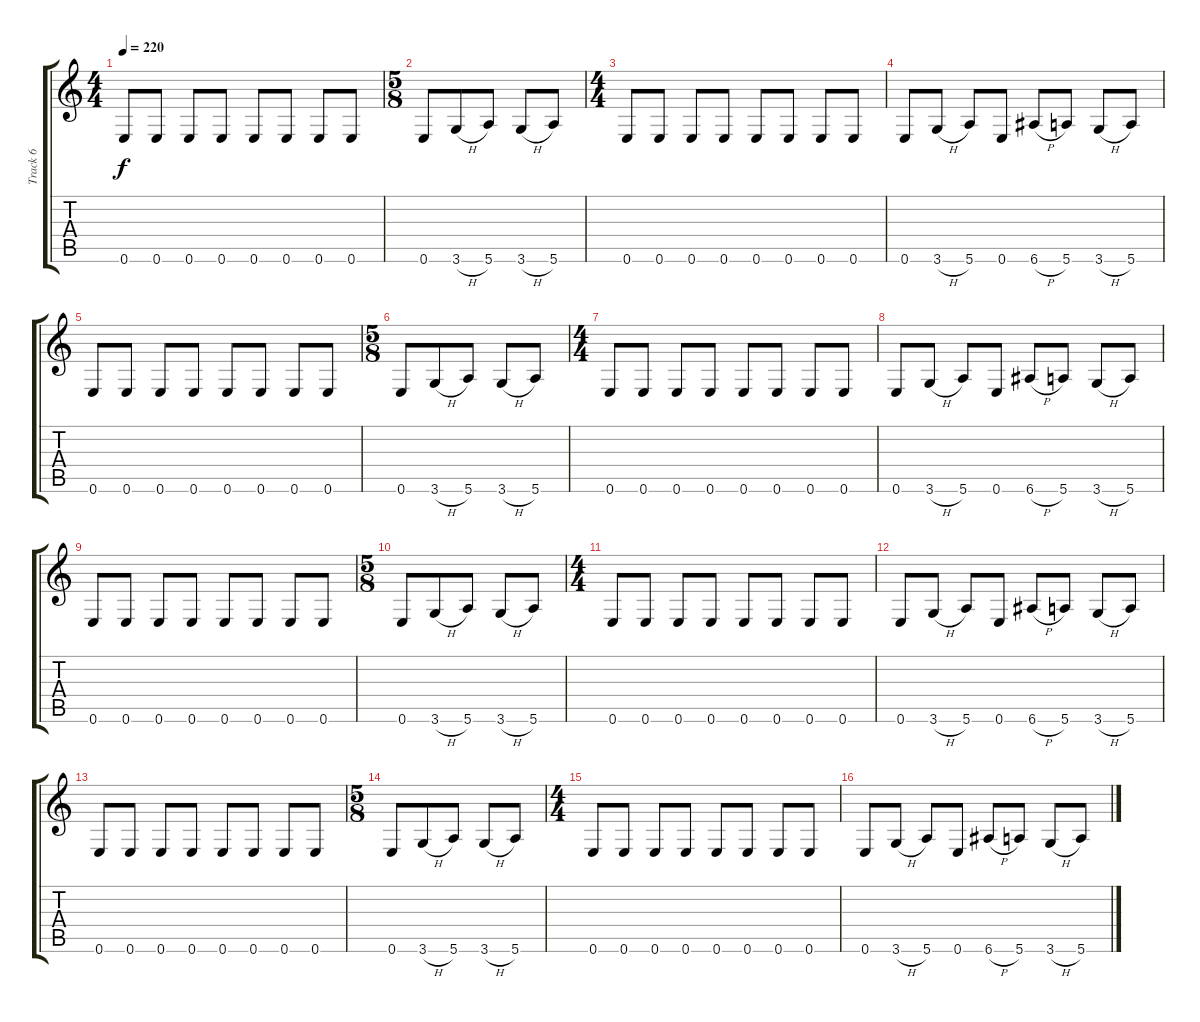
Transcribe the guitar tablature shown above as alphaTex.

\track ("Track 6" "Track 6") {instrument electricbassfinger}
\staff {score tabs}
\tuning (E4 B3 G3 D3 A2 E2) {hide}
\ts (4 4)
\tempo 220
\clef g2
\ks c
0.6.8{dy f} 0.6.8 0.6.8 0.6.8 0.6.8 0.6.8 0.6.8 0.6.8 |
\ts (5 8)
0.6.8 3.6{h}.8 5.6.8 3.6{h}.8 5.6.8 |
\ts (4 4)
0.6.8 0.6.8 0.6.8 0.6.8 0.6.8 0.6.8 0.6.8 0.6.8 |
0.6.8 3.6{h}.8 5.6.8 0.6.8 6.6{h}.8 5.6.8 3.6{h}.8 5.6.8 |
0.6.8 0.6.8 0.6.8 0.6.8 0.6.8 0.6.8 0.6.8 0.6.8 |
\ts (5 8)
0.6.8 3.6{h}.8 5.6.8 3.6{h}.8 5.6.8 |
\ts (4 4)
0.6.8 0.6.8 0.6.8 0.6.8 0.6.8 0.6.8 0.6.8 0.6.8 |
0.6.8 3.6{h}.8 5.6.8 0.6.8 6.6{h}.8 5.6.8 3.6{h}.8 5.6.8 |
0.6.8 0.6.8 0.6.8 0.6.8 0.6.8 0.6.8 0.6.8 0.6.8 |
\ts (5 8)
0.6.8 3.6{h}.8 5.6.8 3.6{h}.8 5.6.8 |
\ts (4 4)
0.6.8 0.6.8 0.6.8 0.6.8 0.6.8 0.6.8 0.6.8 0.6.8 |
0.6.8 3.6{h}.8 5.6.8 0.6.8 6.6{h}.8 5.6.8 3.6{h}.8 5.6.8 |
0.6.8 0.6.8 0.6.8 0.6.8 0.6.8 0.6.8 0.6.8 0.6.8 |
\ts (5 8)
0.6.8 3.6{h}.8 5.6.8 3.6{h}.8 5.6.8 |
\ts (4 4)
0.6.8 0.6.8 0.6.8 0.6.8 0.6.8 0.6.8 0.6.8 0.6.8 |
0.6.8 3.6{h}.8 5.6.8 0.6.8 6.6{h}.8 5.6.8 3.6{h}.8 5.6.8
